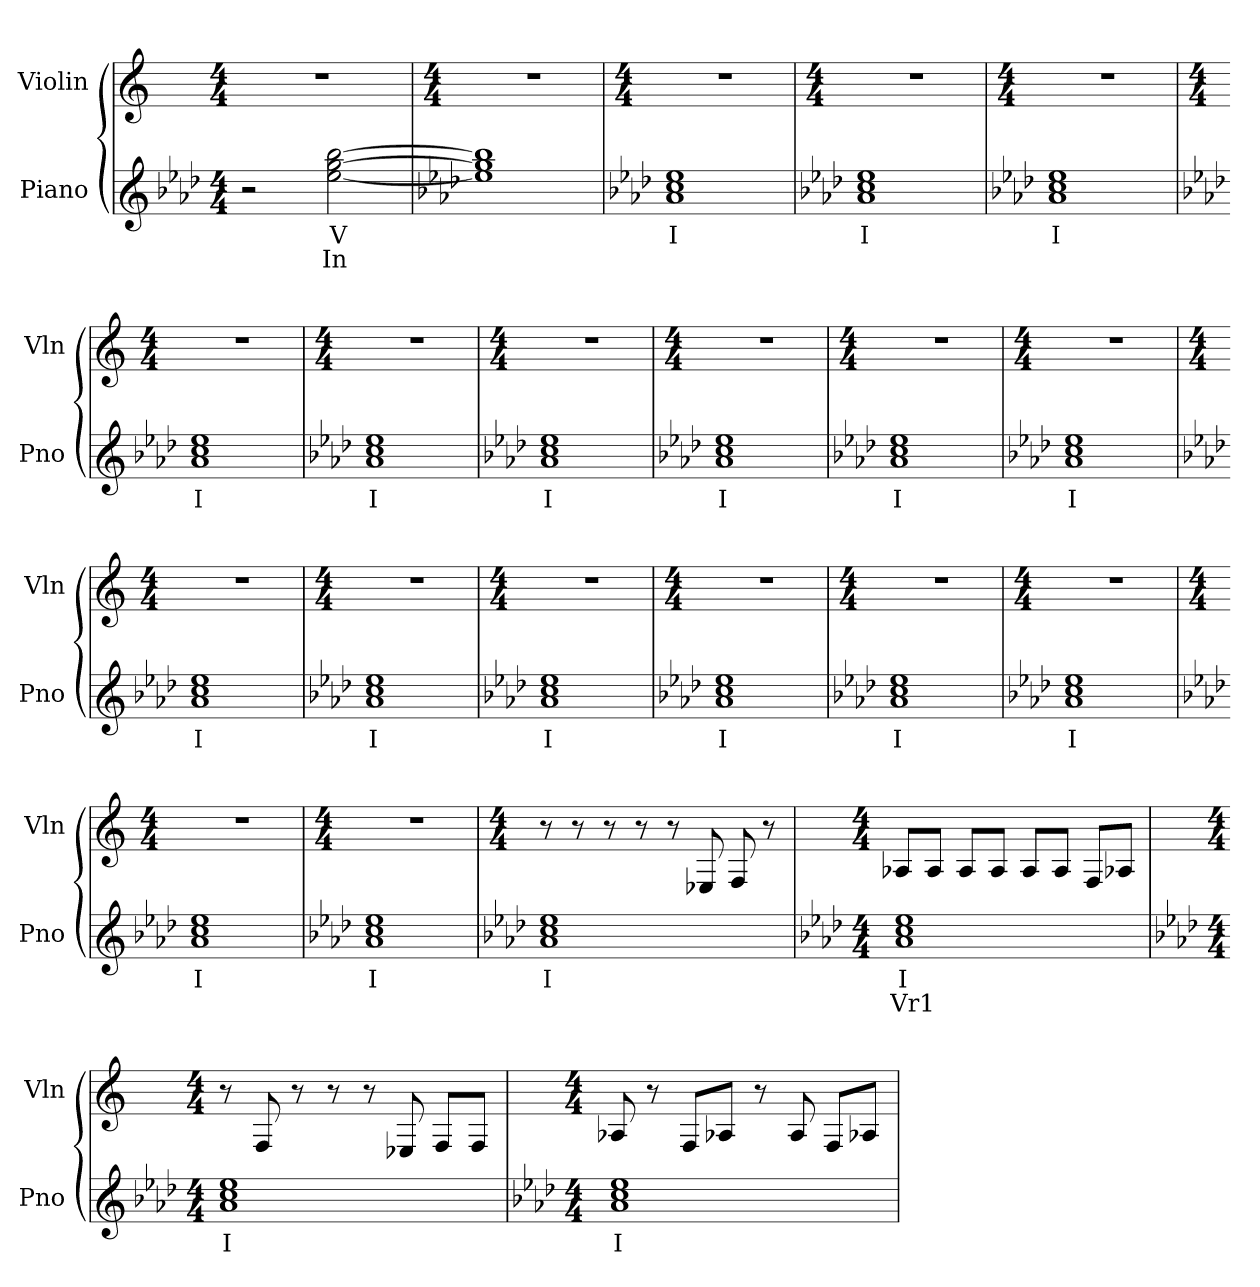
**kern	**text	**text	**kern
*part2	*part2	*part2	*part1
*staff2	*staff2	*staff2	*staff1
*I"Piano	*	*	*I"Violin
*I'Pno	*	*	*I'Vln
*k[b-e-a-d-]	*	*	*
*A-:	*	*	*
*M4/4	*	*	*M4/4
=	=	=	=
2r	.	.	1r
[2ee- [2gg [2bb-	V	In	.
=	=	=	=
*k[b-e-a-d-]	*	*	*
*A-:	*	*	*
*	*	*	*M4/4
1ee-] 1gg] 1bb-]	.	.	1r
=	=	=	=
*k[b-e-a-d-]	*	*	*
*A-:	*	*	*
*	*	*	*M4/4
1a- 1cc 1ee-	I	.	1r
=	=	=	=
*k[b-e-a-d-]	*	*	*
*A-:	*	*	*
*	*	*	*M4/4
1a- 1cc 1ee-	I	.	1r
=	=	=	=
*k[b-e-a-d-]	*	*	*
*A-:	*	*	*
*	*	*	*M4/4
1a- 1cc 1ee-	I	.	1r
=	=	=	=
*k[b-e-a-d-]	*	*	*
*A-:	*	*	*
*	*	*	*M4/4
1a- 1cc 1ee-	I	.	1r
=	=	=	=
*k[b-e-a-d-]	*	*	*
*A-:	*	*	*
*	*	*	*M4/4
1a- 1cc 1ee-	I	.	1r
=	=	=	=
*k[b-e-a-d-]	*	*	*
*A-:	*	*	*
*	*	*	*M4/4
1a- 1cc 1ee-	I	.	1r
=	=	=	=
*k[b-e-a-d-]	*	*	*
*A-:	*	*	*
*	*	*	*M4/4
1a- 1cc 1ee-	I	.	1r
=	=	=	=
*k[b-e-a-d-]	*	*	*
*A-:	*	*	*
*	*	*	*M4/4
1a- 1cc 1ee-	I	.	1r
=	=	=	=
*k[b-e-a-d-]	*	*	*
*A-:	*	*	*
*	*	*	*M4/4
1a- 1cc 1ee-	I	.	1r
=	=	=	=
*k[b-e-a-d-]	*	*	*
*A-:	*	*	*
*	*	*	*M4/4
1a- 1cc 1ee-	I	.	1r
=	=	=	=
*k[b-e-a-d-]	*	*	*
*A-:	*	*	*
*	*	*	*M4/4
1a- 1cc 1ee-	I	.	1r
=	=	=	=
*k[b-e-a-d-]	*	*	*
*A-:	*	*	*
*	*	*	*M4/4
1a- 1cc 1ee-	I	.	1r
=	=	=	=
*k[b-e-a-d-]	*	*	*
*A-:	*	*	*
*	*	*	*M4/4
1a- 1cc 1ee-	I	.	1r
=	=	=	=
*k[b-e-a-d-]	*	*	*
*A-:	*	*	*
*	*	*	*M4/4
1a- 1cc 1ee-	I	.	1r
=	=	=	=
*k[b-e-a-d-]	*	*	*
*A-:	*	*	*
*	*	*	*M4/4
1a- 1cc 1ee-	I	.	1r
=	=	=	=
*k[b-e-a-d-]	*	*	*
*A-:	*	*	*
*	*	*	*M4/4
1a- 1cc 1ee-	I	.	1r
=	=	=	=
*k[b-e-a-d-]	*	*	*
*A-:	*	*	*
*	*	*	*M4/4
1a- 1cc 1ee-	I	.	1r
=	=	=	=
*k[b-e-a-d-]	*	*	*
*A-:	*	*	*
*	*	*	*M4/4
1a- 1cc 1ee-	I	.	8r
.	.	.	8r
.	.	.	8r
.	.	.	8r
.	.	.	8r
.	.	.	8E-X
.	.	.	8F
.	.	.	8r
=	=	=	=
*k[b-e-a-d-]	*	*	*
*A-:	*	*	*
*M4/4	*	*	*M4/4
1a- 1cc 1ee-	I	Vr1	8A-XL
.	.	.	8A-J
.	.	.	8A-L
.	.	.	8A-J
.	.	.	8A-L
.	.	.	8A-J
.	.	.	8FL
.	.	.	8A-XJ
=	=	=	=
*k[b-e-a-d-]	*	*	*
*A-:	*	*	*
*M4/4	*	*	*M4/4
1a- 1cc 1ee-	I	.	8r
.	.	.	8F
.	.	.	8r
.	.	.	8r
.	.	.	8r
.	.	.	8E-X
.	.	.	8FL
.	.	.	8FJ
=	=	=	=
*k[b-e-a-d-]	*	*	*
*A-:	*	*	*
*M4/4	*	*	*M4/4
1a- 1cc 1ee-	I	.	8A-X
.	.	.	8r
.	.	.	8FL
.	.	.	8A-XJ
.	.	.	8r
.	.	.	8A-
.	.	.	8FL
.	.	.	8A-XJ
=	=	=	=
*-	*-	*-	*-
